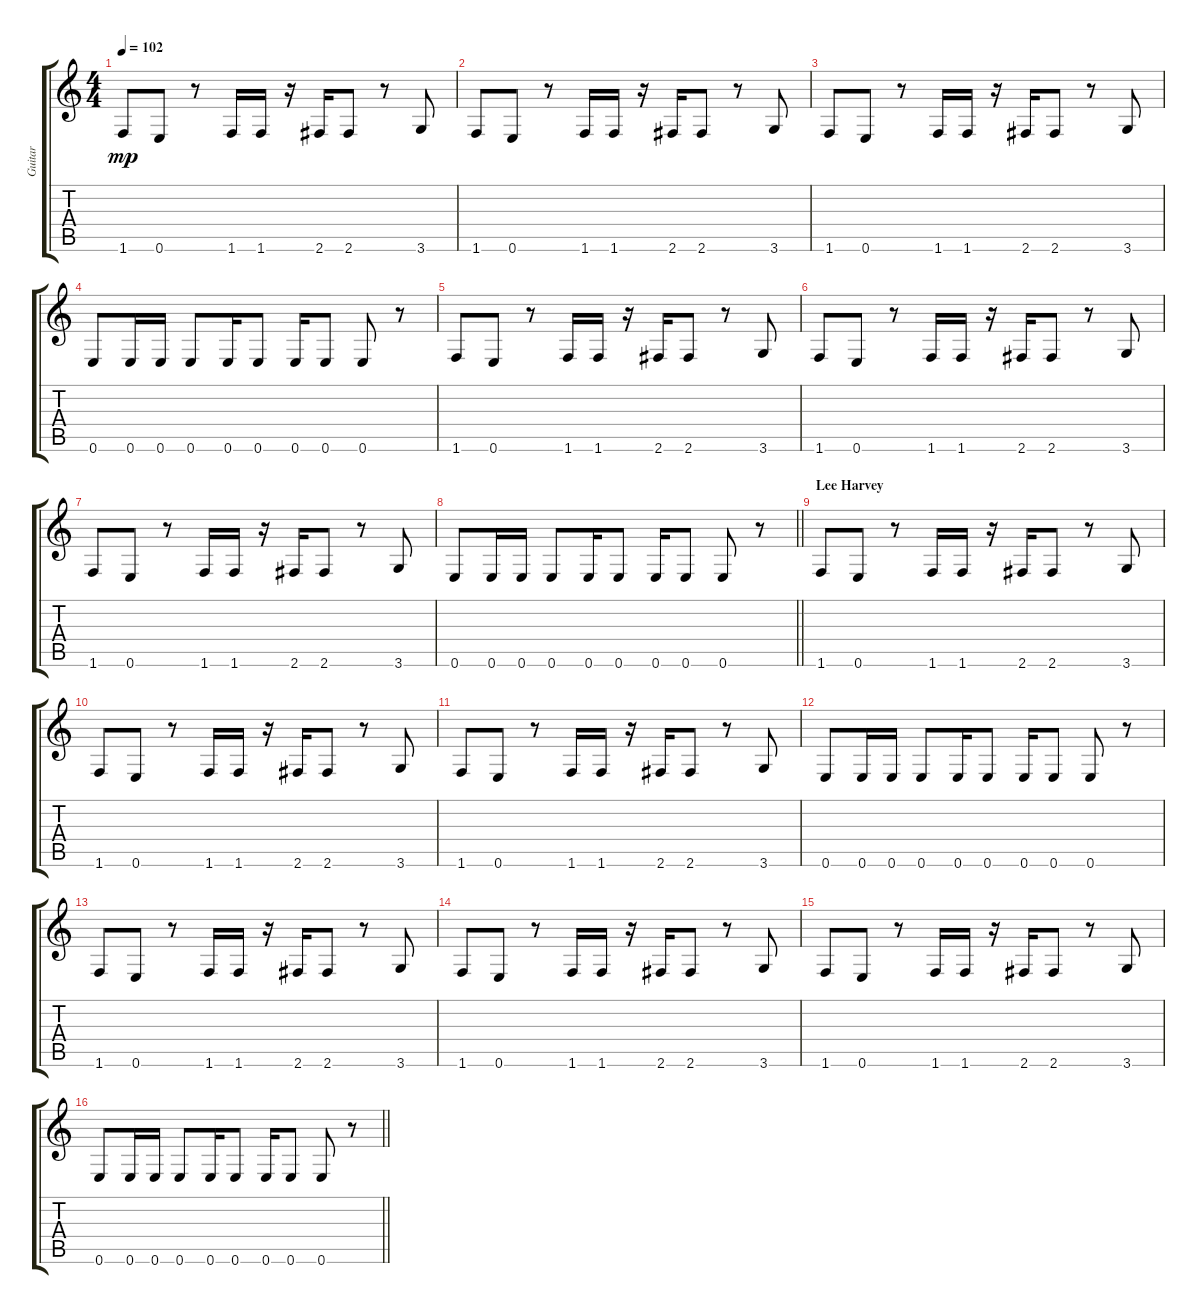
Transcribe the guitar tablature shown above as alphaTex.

\track ("Guitar" "Guitar") {instrument distortionguitar}
\staff {score tabs}
\tuning (E4 B3 G3 D3 A2 E2) {hide}
\ts (4 4)
\tempo 102
\clef g2
\ks c
1.6.8{dy mp volume 16} 0.6.8 r.8 1.6.16 1.6.16 r.16 2.6.16 2.6.8 r.8 3.6.8 |
1.6.8 0.6.8 r.8 1.6.16 1.6.16 r.16 2.6.16 2.6.8 r.8 3.6.8 |
1.6.8 0.6.8 r.8 1.6.16 1.6.16 r.16 2.6.16 2.6.8 r.8 3.6.8 |
0.6.8 0.6.16 0.6.16 0.6.8 0.6.16 0.6.8 0.6.16 0.6.8 0.6.8 r.8 |
1.6.8{volume 16} 0.6.8 r.8 1.6.16 1.6.16 r.16 2.6.16 2.6.8 r.8 3.6.8 |
1.6.8 0.6.8 r.8 1.6.16 1.6.16 r.16 2.6.16 2.6.8 r.8 3.6.8 |
1.6.8 0.6.8 r.8 1.6.16 1.6.16 r.16 2.6.16 2.6.8 r.8 3.6.8 |
\barLineRight lightlight
0.6.8 0.6.16 0.6.16 0.6.8 0.6.16 0.6.8 0.6.16 0.6.8 0.6.8 r.8 |
\section ("" "Lee Harvey")
1.6.8{volume 16} 0.6.8 r.8 1.6.16 1.6.16 r.16 2.6.16 2.6.8 r.8 3.6.8 |
1.6.8 0.6.8 r.8 1.6.16 1.6.16 r.16 2.6.16 2.6.8 r.8 3.6.8 |
1.6.8 0.6.8 r.8 1.6.16 1.6.16 r.16 2.6.16 2.6.8 r.8 3.6.8 |
0.6.8 0.6.16 0.6.16 0.6.8 0.6.16 0.6.8 0.6.16 0.6.8 0.6.8 r.8 |
1.6.8{volume 16} 0.6.8 r.8 1.6.16 1.6.16 r.16 2.6.16 2.6.8 r.8 3.6.8 |
1.6.8 0.6.8 r.8 1.6.16 1.6.16 r.16 2.6.16 2.6.8 r.8 3.6.8 |
1.6.8 0.6.8 r.8 1.6.16 1.6.16 r.16 2.6.16 2.6.8 r.8 3.6.8 |
\barLineRight lightlight
0.6.8 0.6.16 0.6.16 0.6.8 0.6.16 0.6.8 0.6.16 0.6.8 0.6.8 r.8
